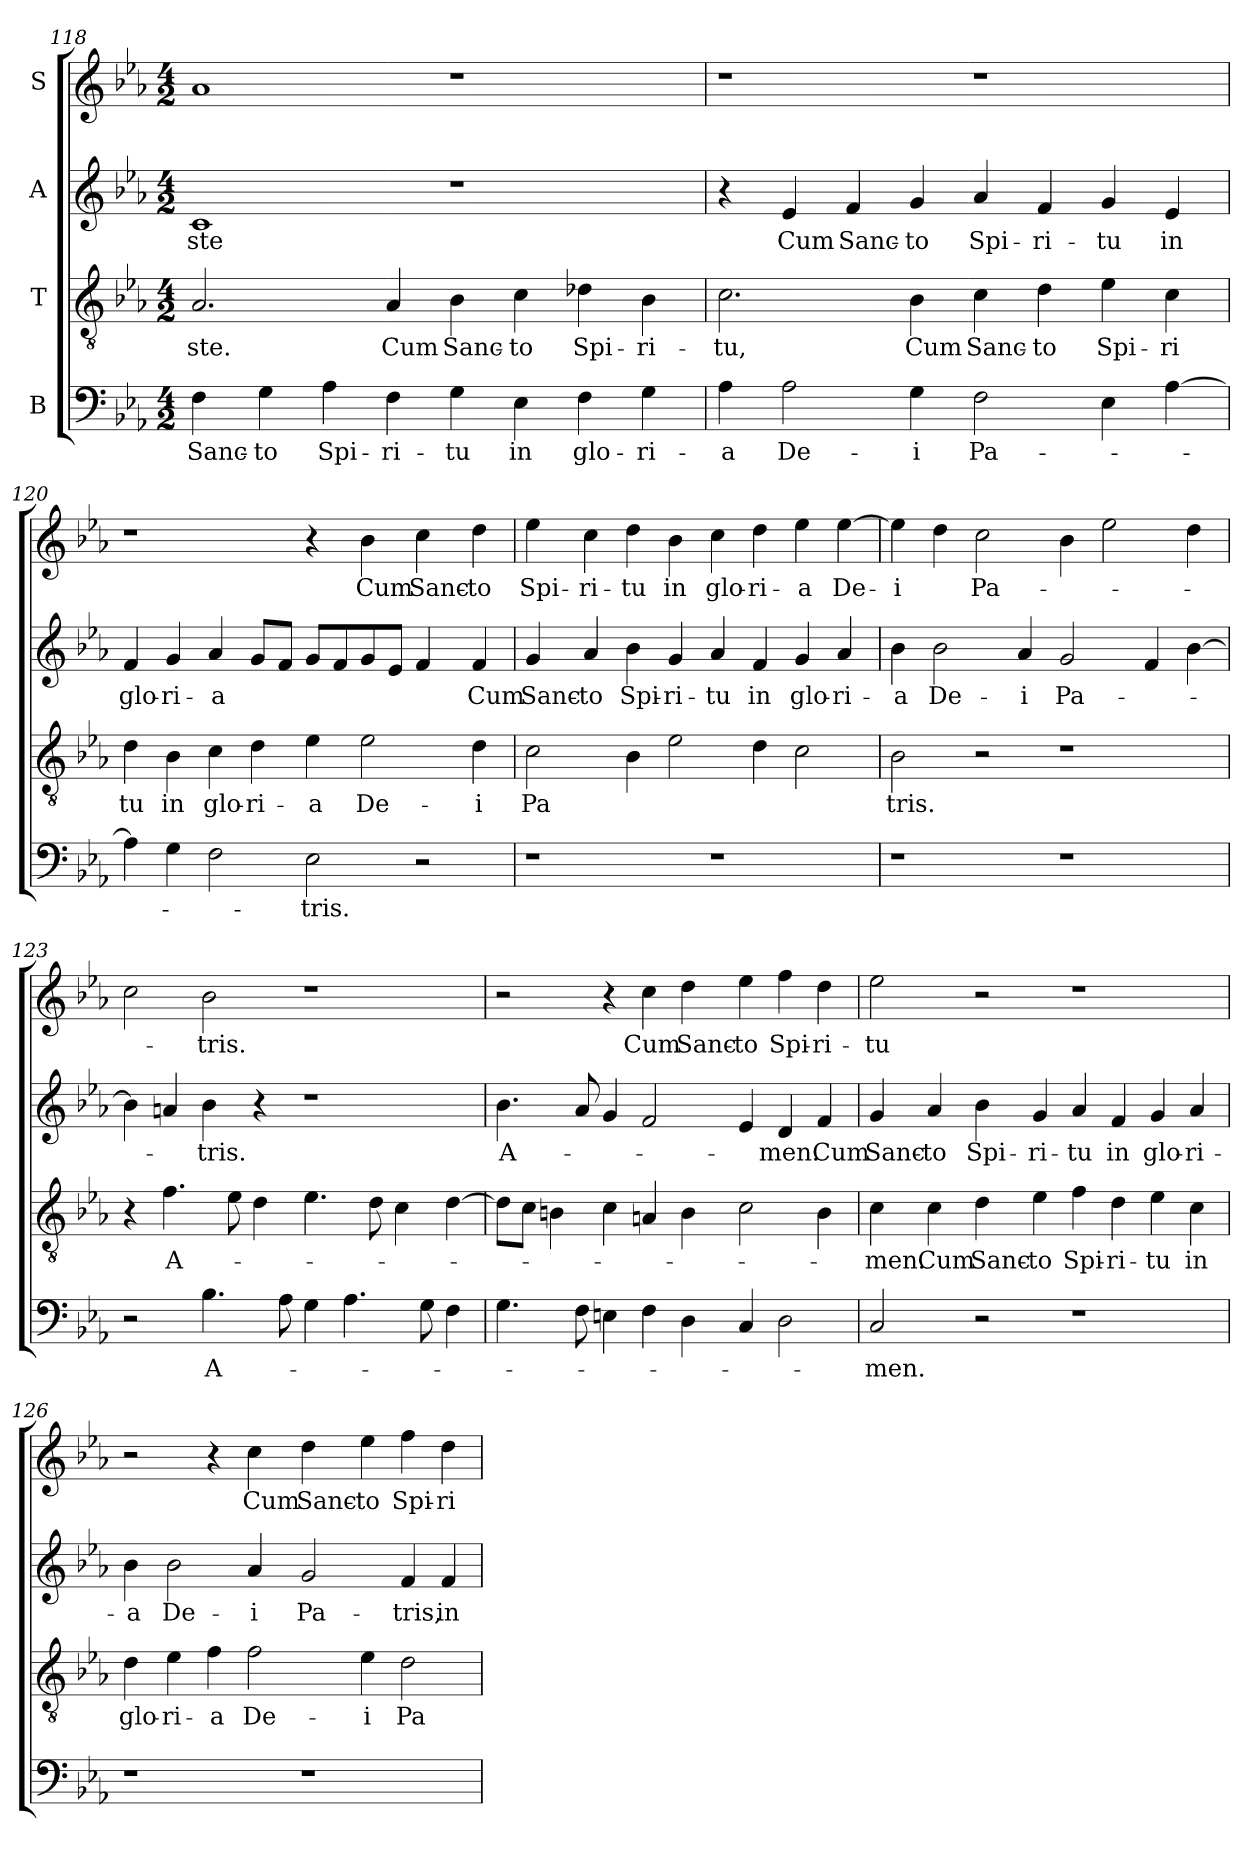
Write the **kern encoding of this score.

**kern	**text	**kern	**text	**kern	**text	**kern	**text
*part4	*part4	*part3	*part3	*part2	*part2	*part1	*part1
*staff4	*staff4	*staff3	*staff3	*staff2	*staff2	*staff1	*staff1
*I"B	*	*I"T	*	*I"A	*	*I"S	*
*clefF4	*	*clefGv2	*	*clefG2	*	*clefG2	*
*k[b-e-a-]	*	*k[b-e-a-]	*	*k[b-e-a-]	*	*k[b-e-a-]	*
*E-:	*	*E-:	*	*E-:	*	*E-:	*
*M4/2	*	*M4/2	*	*M4/2	*	*M4/2	*
=118	=118	=118	=118	=118	=118	=118	=118
4F\	Sanc-	2.A-/	ste.	1c	ste	1a-	.
4G\	to	.	.	.	.	.	.
4A-\	Spi-	.	.	.	.	.	.
4F\	-ri-	4A-/	Cum	.	.	.	.
4G\	-tu	4B-\	Sanc-	1r	.	1r	.
4E-\	in	4c\	to	.	.	.	.
4F\	glo-	4d-X\	Spi-	.	.	.	.
4G\	-ri-	4B-\	-ri-	.	.	.	.
!!LO:LB:g=z
=119	=119	=119	=119	=119	=119	=119	=119
4A-\	a	2.c\	tu,	4r	.	1r	.
2A-\	De-	.	.	4e-/	Cum	.	.
.	.	.	.	4f/	Sanc-	.	.
4G\	-i	4B-\	Cum	4g/	to	.	.
2F\	Pa-	4c\	Sanc-	4a-/	Spi-	1r	.
.	.	4d\	to	4f/	-ri-	.	.
4E-\	.	4e-\	Spi-	4g/	-tu	.	.
[4A-\	.	4c\	-ri	4e-/	in	.	.
=120	=120	=120	=120	=120	=120	=120	=120
4A-\]	.	4d\	-tu	4f/	glo-	1r	.
4G\	.	4B-\	in	4g/	-ri-	.	.
2F\	.	4c\	glo-	4a-/	a	.	.
.	.	4d\	-ri-	8g/L	.	.	.
.	.	.	.	8f/J	.	.	.
2E-\	tris.	4e-\	-a	8g/L	.	4r	.
.	.	.	.	8f/	.	.	.
.	.	2e-\	De-	8g/	.	4b-\	Cum
.	.	.	.	8e-/J	.	.	.
2r	.	.	.	4f/	.	4cc\	Sanc-
.	.	4d\	-i	4f/	Cum	4dd\	to
=121	=121	=121	=121	=121	=121	=121	=121
1r	.	2c\	Pa-	4g/	Sanc-	4ee-\	Spi-
.	.	.	.	4a-/	to	4cc\	-ri-
.	.	4B-\	--	4b-\	Spi-	4dd\	-tu
.	.	2e-\	.	4g/	-ri-	4b-\	in
1r	.	.	.	4a-/	-tu	4cc\	glo-
.	.	4d\	.	4f/	in	4dd\	-ri-
.	.	2c\	.	4g/	glo-	4ee-\	a
.	.	.	.	4a-/	-ri-	[4ee-\	De-
!!LO:PB:g=z
=122	=122	=122	=122	=122	=122	=122	=122
1r	.	2B-\	tris.	4b-\	a	4ee-\]	-i
.	.	.	.	2b-\	De-	4dd\	.
.	.	2r	.	.	.	2cc\	Pa-
.	.	.	.	4a-/	-i	.	.
1r	.	1r	.	2g/	Pa-	4b-\	.
.	.	.	.	.	.	2ee-\	.
.	.	.	.	4f/	.	.	.
.	.	.	.	[4b-\	.	4dd\	.
=123	=123	=123	=123	=123	=123	=123	=123
2r	.	4r	.	4b-\]	.	2cc\	.
.	.	4.f\	A-	4an/	.	.	.
4.B-\	A-	.	.	4b-\	tris.	2b-\	tris.
.	.	8e-\	.	.	.	.	.
.	.	4d\	.	4r	.	.	.
8A-\	.	.	.	.	.	.	.
4G\	.	4.e-\	.	1r	.	1r	.
4.A-\	.	.	.	.	.	.	.
.	.	8d\	.	.	.	.	.
.	.	4c\	.	.	.	.	.
8G\	.	.	.	.	.	.	.
4F\	.	[4d\	.	.	.	.	.
=124	=124	=124	=124	=124	=124	=124	=124
4.G\	.	8d\L]	.	4.b-\	A-	2r	.
.	.	8c\J	.	.	.	.	.
.	.	4Bn\	.	.	.	.	.
8F\	.	.	.	8a-/	.	.	.
4En\	.	4c\	.	4g/	.	4r	.
4F\	.	4An/	.	2f/	.	4cc\	Cum
4D\	.	4B\	.	.	.	4dd\	Sanc-
4C/	.	2c\	.	4e-/	.	4ee-\	to
2D\	.	.	.	4d/	men.	4ff\	Spi-
.	.	4B\	.	4f/	Cum	4dd\	-ri-
!!LO:LB:g=z
=125	=125	=125	=125	=125	=125	=125	=125
2C/	men.	4c\	men.	4g/	Sanc-	2ee-\	tu
.	.	4c\	Cum	4a-/	to	.	.
2r	.	4d\	Sanc-	4b-\	Spi-	2r	.
.	.	4e-\	to	4g/	-ri-	.	.
1r	.	4f\	Spi-	4a-/	tu	1r	.
.	.	4d\	-ri-	4f/	in	.	.
.	.	4e-\	tu	4g/	glo-	.	.
.	.	4c\	in	4a-/	-ri-	.	.
=126	=126	=126	=126	=126	=126	=126	=126
1r	.	4d\	glo-	4b-\	-a	2r	.
.	.	4e-\	-ri-	2b-\	De-	.	.
.	.	4f\	a	.	.	4r	.
.	.	2f\	De-	4a-/	-i	4cc\	Cum
1r	.	.	.	2g/	Pa-	4dd\	Sanc-
.	.	4e-\	-i	.	.	4ee-\	to
.	.	2d\	Pa-	4f/	tris,	4ff\	Spi-
.	.	.	.	4f/	in	4dd\	-ri
=	=	=	=	=	=	=	=
*-	*-	*-	*-	*-	*-	*-	*-
